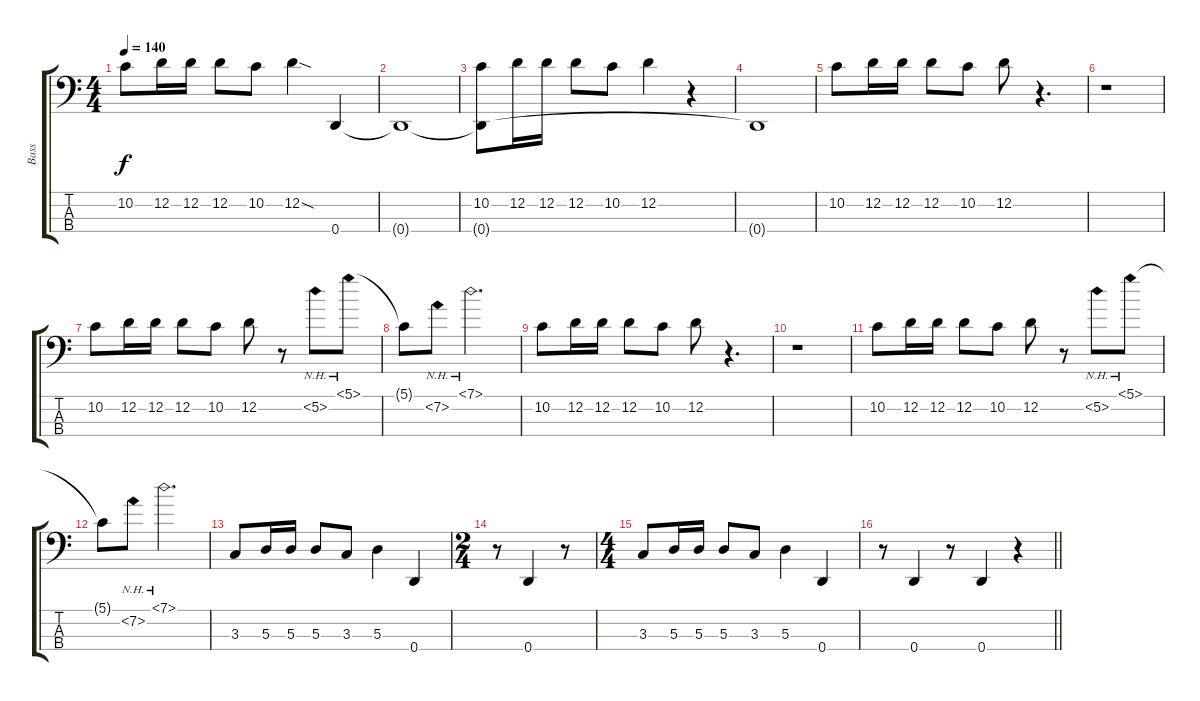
\track ("Bass" "Bass") {instrument electricbassfinger}
\staff {score tabs}
\tuning (G2 D2 A1 D1) {hide}
\ts (4 4)
\tempo 140
\clef f4
\ks c
10.2.8{dy f} 12.2.16 12.2.16 12.2.8 10.2.8 12.2{sod}.4 0.4.4 |
0.4{t}.1 |
(10.2 0.4{t}).8 12.2.16 12.2.16 12.2.8 10.2.8 12.2.4 r.4 |
0.4{t}.1 |
10.2.8 12.2.16 12.2.16 12.2.8 10.2.8 12.2.8 r.4{d} |
r.1 |
10.2.8 12.2.16 12.2.16 12.2.8 10.2.8 12.2.8 r.8 5.2{nh}.8 5.1{nh}.8 |
5.1{t}.8 7.2{nh}.8 7.1{nh}.2{d} |
10.2.8 12.2.16 12.2.16 12.2.8 10.2.8 12.2.8 r.4{d} |
r.1 |
10.2.8 12.2.16 12.2.16 12.2.8 10.2.8 12.2.8 r.8 5.2{nh}.8 5.1{nh}.8 |
5.1{t}.8 7.2{nh}.8 7.1{nh}.2{d} |
3.3.8 5.3.16 5.3.16 5.3.8 3.3.8 5.3.4 0.4.4 |
\ts (2 4)
r.8 0.4.4 r.8 |
\ts (4 4)
3.3.8 5.3.16 5.3.16 5.3.8 3.3.8 5.3.4 0.4.4 |
\barLineRight lightlight
r.8 0.4.4 r.8 0.4.4 r.4
